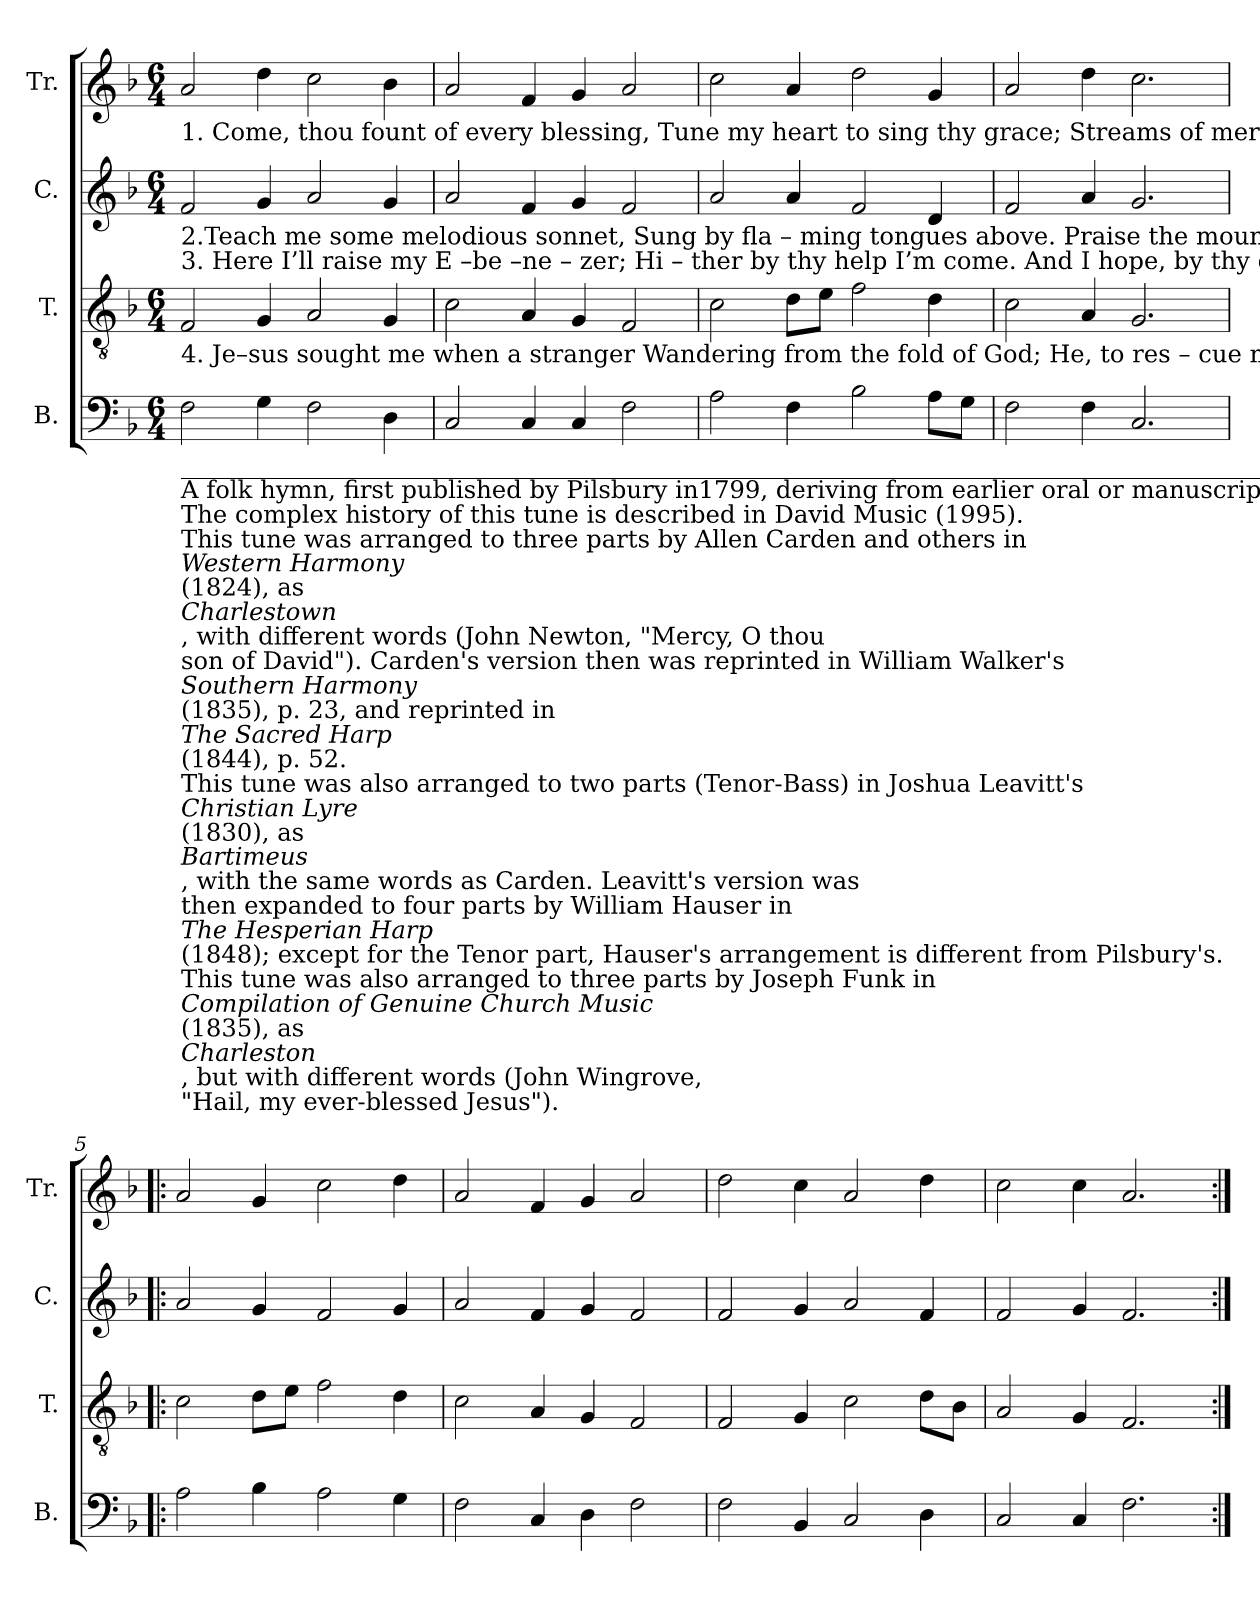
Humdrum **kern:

**kern	**kern	**kern	**kern
*part4	*part3	*part2	*part1
*staff4	*staff3	*staff2	*staff1
*I"B.	*I"T.	*I"C.	*I"Tr.
*I'B.	*I'T.	*I'C.	*I'Tr.
*clefF4	*clefGv2	*clefG2	*clefG2
*k[b-]	*k[b-]	*k[b-]	*k[b-]
*M6/4	*M6/4	*M6/4	*M6/4
*MM110	*MM110	*MM110	*MM110
=1	=1	=1	=1
!	!	!	!LO:TX:b:t=1. Come, thou fount of every blessing,  Tune  my   heart   to       sing  thy  grace;     Streams  of  mer – cy,  ne–ver  ceasing,    Call   for  songs  of      lou–dest  praise.
!	!	!LO:TX:b:t=2.Teach  me  some  melodious  sonnet,  Sung   by    fla  –   ming  tongues  above.    Praise the mount, I’m  fixed  upon   it,    Mount  of  thy  re – dee–ming  love!	!
!	!	!LO:TX:b:t=3. Here  I’ll  raise  my  E –be –ne – zer;   Hi  –  ther   by       thy    help  I’m  come.   And  I  hope,  by  thy  good  mea–sure,    Safe – ly    to     ar  –  rive   at     home.	!
!	!LO:TX:b:t=4. Je–sus  sought  me  when  a  stranger   Wandering  from  the      fold  of  God;        He,    to      res – cue    me  from  danger,   In –ter –posed  his   pre–cious  blood.	!	!
!LO:TX:b:t=________________________________________________________________________________________________________	!	!	!
!LO:TX:b:t=A folk hymn, first published by Pilsbury in1799, deriving from earlier oral or manuscript sources (Jackson 1953b, No. 80; David Music 1995).	!	!	!
!LO:TX:b:t=The complex history of this tune is described in David Music (1995).	!	!	!
!LO:TX:b:t=This tune was arranged to three parts by Allen Carden and others in	!	!	!
!LO:TX:b:i:t=Western Harmony	!	!	!
!LO:TX:b:t=(1824), as	!	!	!
!LO:TX:b:i:t=Charlestown	!	!	!
!LO:TX:b:t=, with different words (John Newton, "Mercy, O thou	!	!	!
!LO:TX:b:t=son of David"). Carden's version then was reprinted in William Walker's	!	!	!
!LO:TX:b:i:t=Southern Harmony	!	!	!
!LO:TX:b:t=(1835), p. 23, and reprinted in	!	!	!
!LO:TX:b:i:t=The Sacred Harp	!	!	!
!LO:TX:b:t=(1844), p. 52.	!	!	!
!LO:TX:b:t=This tune was also arranged to two parts (Tenor-Bass) in Joshua Leavitt's	!	!	!
!LO:TX:b:i:t=Christian Lyre	!	!	!
!LO:TX:b:t=(1830), as	!	!	!
!LO:TX:b:i:t=Bartimeus	!	!	!
!LO:TX:b:t=, with the same words as Carden. Leavitt's version was	!	!	!
!LO:TX:b:t=then expanded to four parts by William Hauser in	!	!	!
!LO:TX:b:i:t=The Hesperian Harp	!	!	!
!LO:TX:b:t=(1848); except for the Tenor part, Hauser's arrangement is different from Pilsbury's.	!	!	!
!LO:TX:b:t=This tune was also arranged to three parts by Joseph Funk in	!	!	!
!LO:TX:b:i:t=Compilation of Genuine Church Music	!	!	!
!LO:TX:b:t=(1835), as	!	!	!
!LO:TX:b:i:t=Charleston	!	!	!
!LO:TX:b:t=, but with different words (John Wingrove,	!	!	!
!LO:TX:b:t="Hail, my ever-blessed Jesus").	!	!	!
2F!\	2F!/	2f!/	2a!/
4G!\	4G!/	4g!/	4dd!\
2F!\	2A!/	2a!/	2cc!\
4D!\	4G!/	4g!/	4b-!\
=2	=2	=2	=2
2C!/	2c!\	2a!/	2a!/
4C!/	4A!/	4f!/	4f!/
4C!/	4G!/	4g!/	4g!/
2F!\	2F!/	2f!/	2a!/
=3	=3	=3	=3
2A!\	2c!\	2a!/	2cc!\
4F!\	8d!\L	4a!/	4a!/
.	8e!\J	.	.
2B-!\	2f!\	2f!/	2dd!\
8A!\L	4d!\	4d!/	4g!/
8G!\J	.	.	.
=4	=4	=4	=4
2F!\	2c!\	2f!/	2a!/
4F!\	4A!/	4a!/	4dd!\
2.C!/	2.G!/	2.g!/	2.cc!\
=5!|:	=5!|:	=5!|:	=5!|:
2A!\	2c!\	2a!/	2a!/
4B-!\	8d!\L	4g!/	4g!/
.	8e!\J	.	.
2A!\	2f!\	2f!/	2cc!\
4G!\	4d!\	4g!/	4dd!\
=6	=6	=6	=6
2F!\	2c!\	2a!/	2a!/
4C!/	4A!/	4f!/	4f!/
4D!\	4G!/	4g!/	4g!/
2F!\	2F!/	2f!/	2a!/
=7	=7	=7	=7
2F!\	2F!/	2f!/	2dd!\
4BB-!/	4G!/	4g!/	4cc!\
2C!/	2c!\	2a!/	2a!/
4D!\	8d!\L	4f!/	4dd!\
.	8B-!\J	.	.
=8	=8	=8	=8
2C!/	2A!/	2f!/	2cc!\
4C!/	4G!/	4g!/	4cc!\
2.F!\	2.F!/	2.f!/	2.a!/
=:|!	=:|!	=:|!	=:|!
*-	*-	*-	*-
